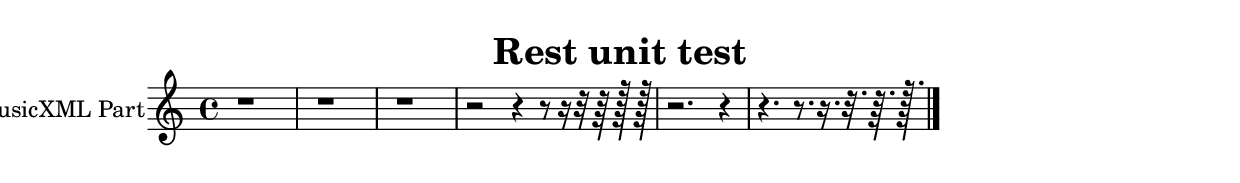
\version "2.18.2" 
\version "2.18.2" 
ponestaffone = \new Staff \with {
instrumentName = \markup { 

 \column { 


 \line { "MusicXML Part" 


 } 

 } 
 } 
 }{ % measure 1
\clef treble \key c \major \time 4/4 r1  | 

 % measure 2
r1  | 

 % measure 3
r1  | 

 % measure 4
r2 r4 r8 r16 r32 r64 r128 r128  | 

 % measure 5
r2. r4  | 

 % measure 6
r4. r8. r16. r32. r64. r128.  \bar "|."

 }


\header {
title = "Rest unit test"

}<<\ponestaffone>>